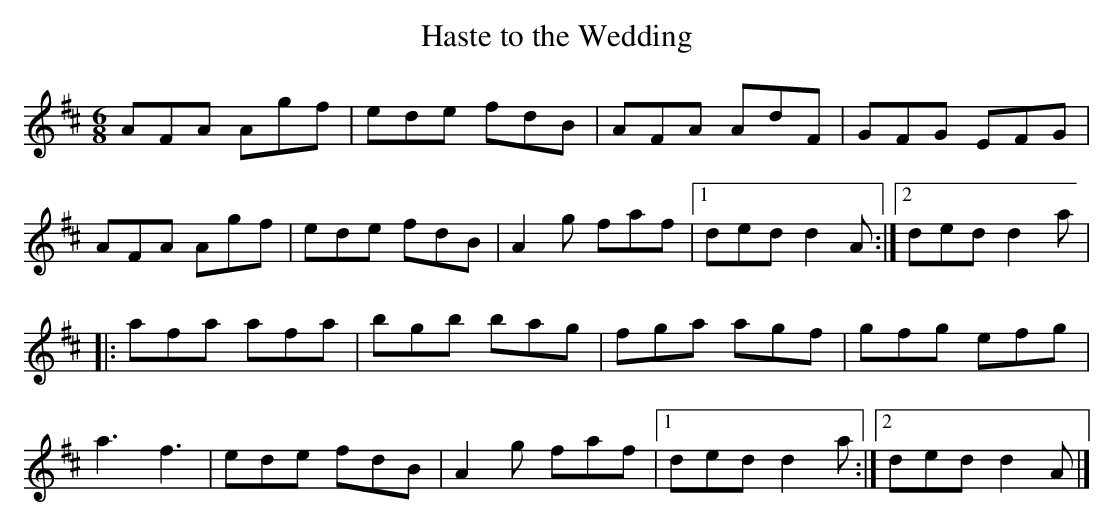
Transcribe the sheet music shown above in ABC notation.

X:1
T:Haste to the Wedding
M:6/8
L:1/8
K:D
AFA Agf|ede fdB|AFA AdF|GFG EFG|!
AFA Agf|ede fdB|A2g faf|1ded d2A:|2ded d2a|!
|:afa afa|bgb bag|fga agf|gfg efg|!
a3 f3|ede fdB|A2g faf|1ded d2a:|2ded d2A|]!
